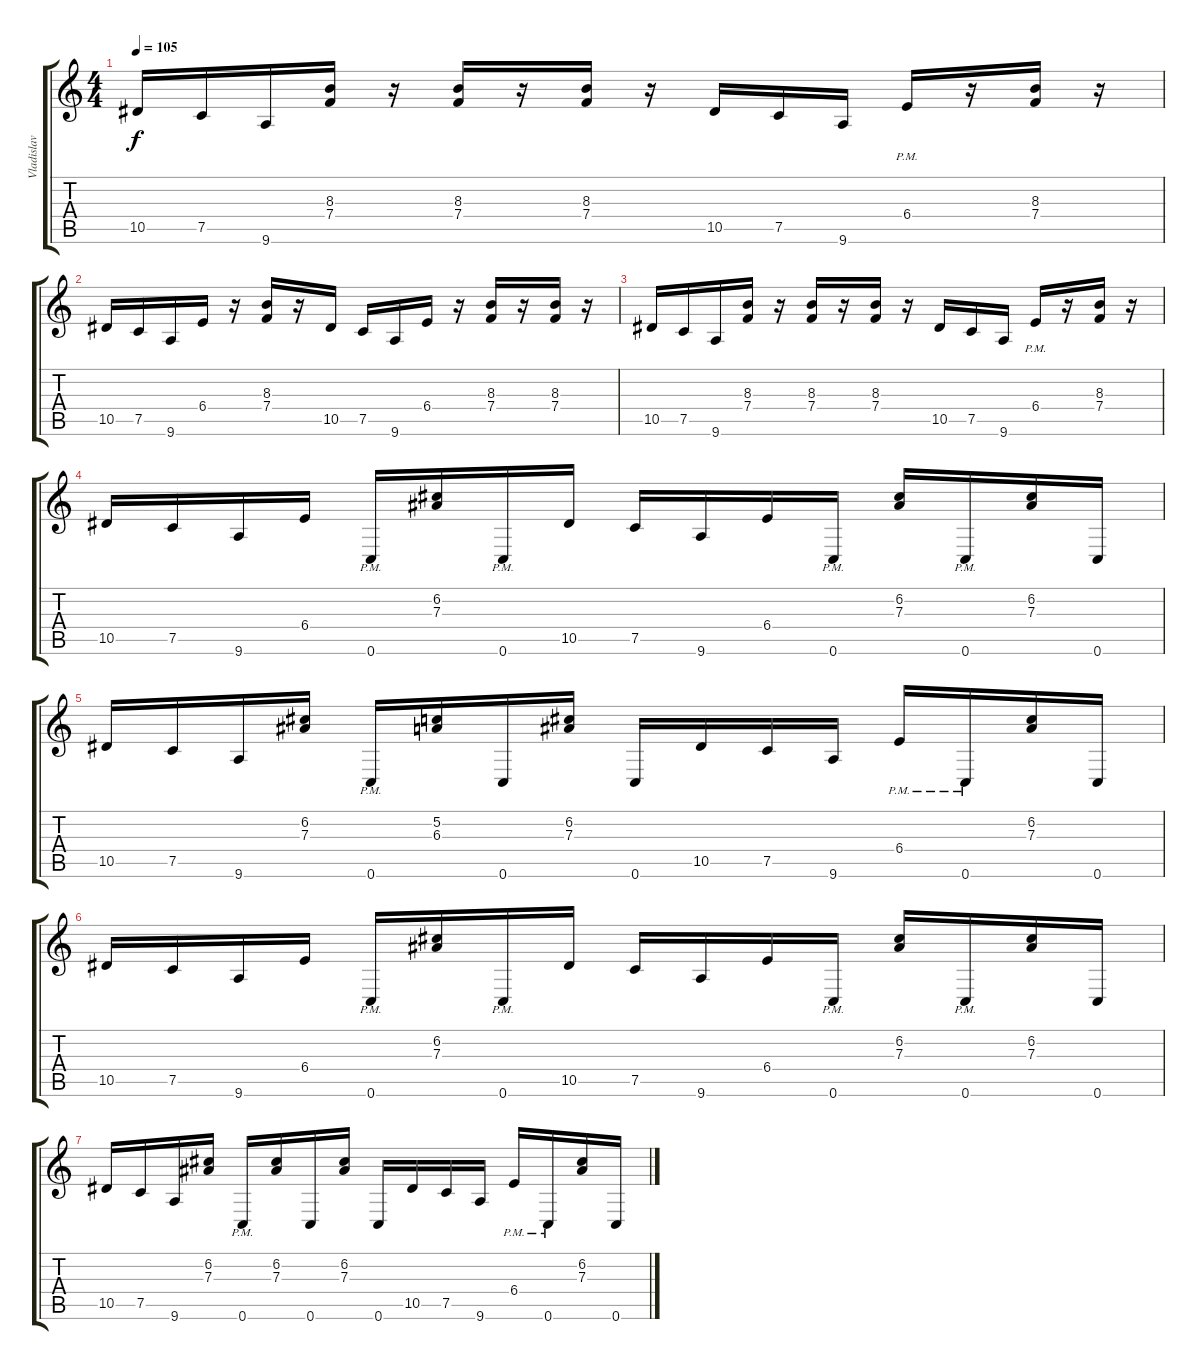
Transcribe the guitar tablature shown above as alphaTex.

\track ("Vladislav Nekrash" "Vladislav ") {instrument distortionguitar}
\staff {score tabs}
\tuning (C4 G3 Eb3 Bb2 F2 C2) {hide}
\ts (4 4)
\tempo 105
\clef g2
\ks c
10.5.16{dy f} 7.5.16 9.6.16 (8.3 7.4).16 r.16 (8.3 7.4).16 r.16 (8.3 7.4).16 r.16 10.5.16 7.5.16 9.6.16 6.4{pm}.16 r.16 (8.3 7.4).16 r.16 |
10.5.16 7.5.16 9.6.16 6.4.16 r.16 (8.3 7.4).16 r.16 10.5.16 7.5.16 9.6.16 6.4.16 r.16 (8.3 7.4).16 r.16 (8.3 7.4).16 r.16 |
10.5.16 7.5.16 9.6.16 (8.3 7.4).16 r.16 (8.3 7.4).16 r.16 (8.3 7.4).16 r.16 10.5.16 7.5.16 9.6.16 6.4{pm}.16 r.16 (8.3 7.4).16 r.16 |
10.5.16 7.5.16 9.6.16 6.4.16 0.6{pm}.16 (6.2 7.3).16 0.6{pm}.16 10.5.16 7.5.16 9.6.16 6.4.16 0.6{pm}.16 (6.2 7.3).16 0.6{pm}.16 (6.2 7.3).16 0.6.16 |
10.5.16 7.5.16 9.6.16 (6.2 7.3).16 0.6{pm}.16 (5.2 6.3).16 0.6.16 (6.2 7.3).16 0.6.16 10.5.16 7.5.16 9.6.16 6.4{pm}.16 0.6{pm}.16 (6.2 7.3).16 0.6.16 |
10.5.16 7.5.16 9.6.16 6.4.16 0.6{pm}.16 (6.2 7.3).16 0.6{pm}.16 10.5.16 7.5.16 9.6.16 6.4.16 0.6{pm}.16 (6.2 7.3).16 0.6{pm}.16 (6.2 7.3).16 0.6.16 |
10.5.16 7.5.16 9.6.16 (6.2 7.3).16 0.6{pm}.16 (6.2 7.3).16 0.6.16 (6.2 7.3).16 0.6.16 10.5.16 7.5.16 9.6.16 6.4{pm}.16{instrument distortionguitar} 0.6{pm}.16 (6.2 7.3).16 0.6.16
